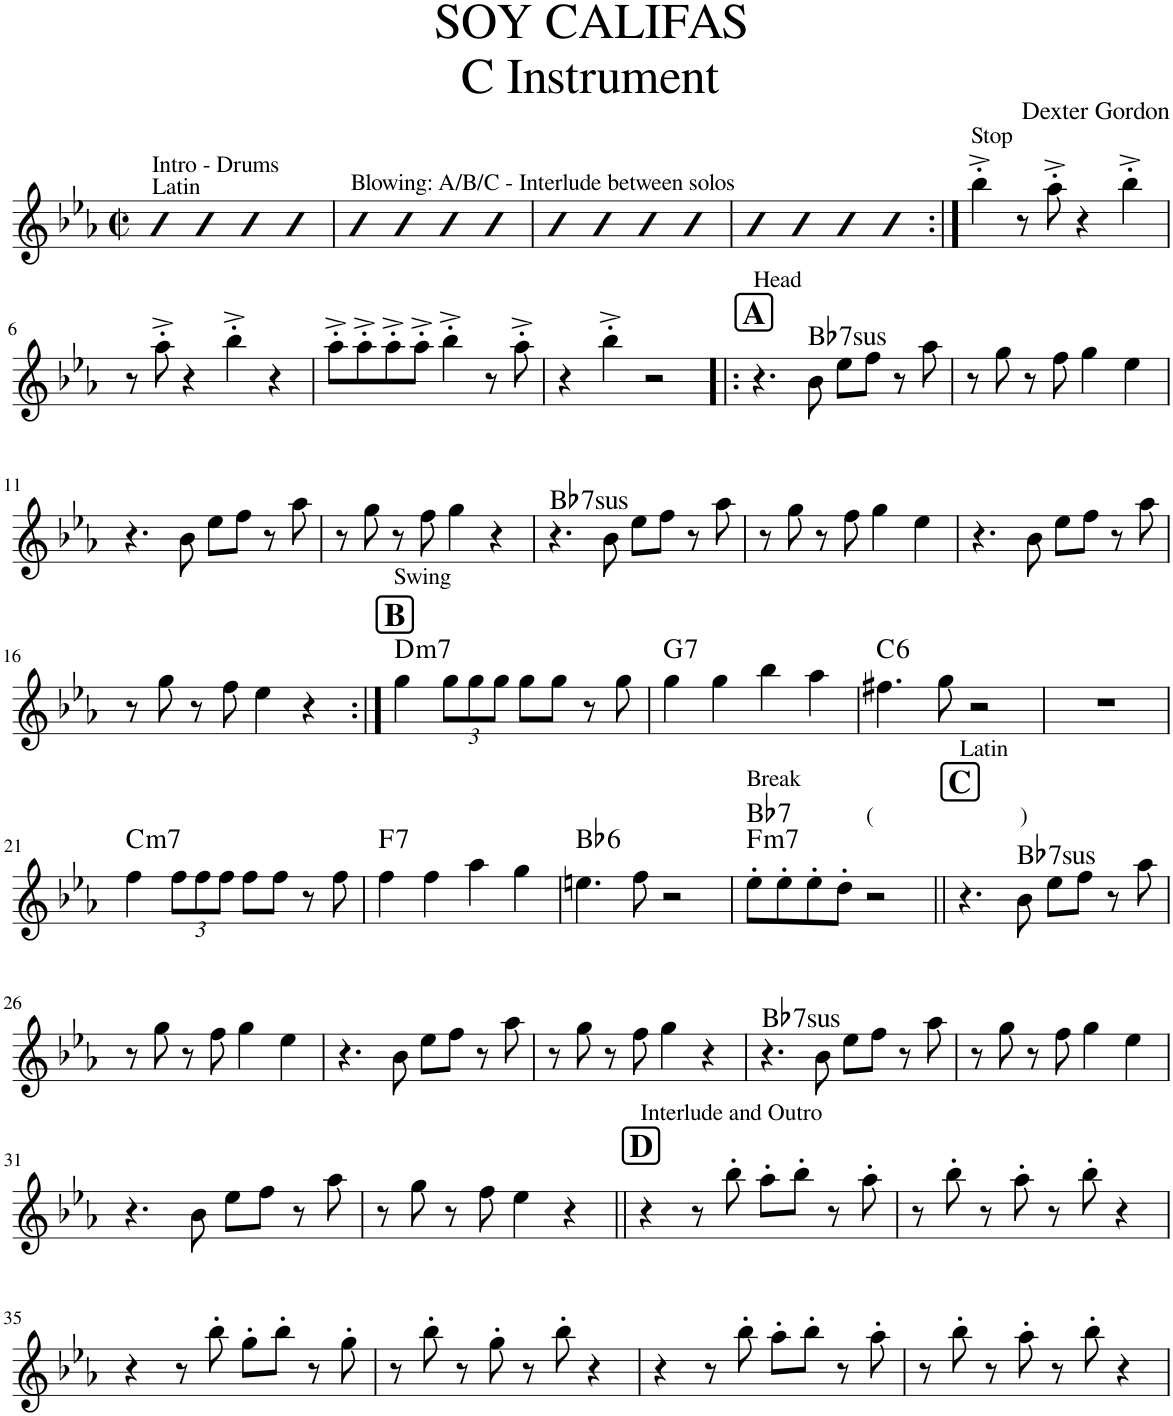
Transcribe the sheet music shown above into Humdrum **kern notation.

**kern	**harte
*part1	*part1
*staff1	*
*I"Piano	*
*I'Pno	*
*clefG2	*
*k[b-e-a-]	*
*M4/4	*
*met(c|)	*
=1	=1
!LO:TX:a:t=Latin	!
!LO:TX:a:t=Intro - Drums	!
4b-	.
4b-	.
4b-	.
4b-	.
=2	=2
!LO:TX:a:t=Blowing&colon; A/B/C - Interlude between solos	!
4b-	.
4b-	.
4b-	.
4b-	.
=3	=3
4b-	.
4b-	.
4b-	.
4b-	.
=4	=4
4b-	.
4b-	.
4b-	.
4b-	.
=5:|!	=5:|!
!LO:TX:a:t=Stop	!
4bb-'^\	.
8r	.
8aa-'^\	.
4r	.
4bb-'^\	.
!!LO:LB:g=z
=6	=6
8r	.
8aa-'^\	.
4r	.
4bb-'^\	.
4r	.
=7	=7
8aa-'^\L	.
8aa-'^\	.
8aa-'^\	.
8aa-'^\J	.
4bb-'^\	.
8r	.
8aa-'^\	.
=8	=8
4r	.
4bb-'^\	.
2r	.
=9!|:	=9!|:
!LO:TX:a:B:t=A	!
!LO:TX:a:t=Head	!
4.r	.
!	!LO:H:kt=7sus
8b-\	Bb:sus4(7)
8ee-\L	.
8ff\J	.
8r	.
8aa-\	.
=10	=10
8r	.
8gg\	.
8r	.
8ff\	.
4gg\	.
4ee-\	.
!!LO:LB:g=z
=11	=11
4.r	.
8b-\	.
8ee-\L	.
8ff\J	.
8r	.
8aa-\	.
=12	=12
8r	.
8gg\	.
8r	.
8ff\	.
4gg\	.
4r	.
=13	=13
!	!LO:H:kt=7sus
4.r	Bb:sus4(7)
8b-\	.
8ee-\L	.
8ff\J	.
8r	.
8aa-\	.
=14	=14
8r	.
8gg\	.
8r	.
8ff\	.
4gg\	.
4ee-\	.
=15	=15
4.r	.
8b-\	.
8ee-\L	.
8ff\J	.
8r	.
8aa-\	.
!!LO:LB:g=z
=16	=16
8r	.
8gg\	.
8r	.
8ff\	.
4ee-\	.
4r	.
=17:|!	=17:|!
!LO:TX:a:B:t=B	!
!LO:TX:a:t=Swing	!LO:H:kt=m7
4gg\	D:min7
*Xbrackettup	*
12gg\L	.
12gg\	.
12gg\J	.
8gg\L	.
8gg\J	.
8r	.
8gg\	.
=18	=18
!	!LO:H:kt=7
4gg\	G:7
4gg\	.
4bb-\	.
4aa-\	.
=19	=19
!	!LO:H:kt=6
4.ff#X\	C:maj6
8gg\	.
2r	.
=20	=20
1r	.
!!LO:LB:g=z
=21	=21
!	!LO:H:kt=m7
4ff\	C:min7
12ff\L	.
12ff\	.
12ff\J	.
8ff\L	.
8ff\J	.
8r	.
8ff\	.
=22	=22
!	!LO:H:kt=7
4ff\	F:7
4ff\	.
4aa-\	.
4gg\	.
=23	=23
!	!LO:H:kt=6
4.een\	Bb:maj6
8ff\	.
2r	.
=24	=24
!LO:TX:a:t=Break	!LO:H:n=1:kt=m7
!	!LO:H:n=2:kt=7
8ee-'\L	F:min7 Bb:7
8ee-'\	.
8ee-'\	.
8dd'\J	.
!LO:TX:a:t=(                         )	!
2r	.
=25||	=25||
!LO:TX:a:B:t=C	!
!LO:TX:a:t=Latin	!
4.r	.
!	!LO:H:kt=7sus
8b-\	Bb:sus4(7)
8ee-\L	.
8ff\J	.
8r	.
8aa-\	.
!!LO:LB:g=z
=26	=26
8r	.
8gg\	.
8r	.
8ff\	.
4gg\	.
4ee-\	.
=27	=27
4.r	.
8b-\	.
8ee-\L	.
8ff\J	.
8r	.
8aa-\	.
=28	=28
8r	.
8gg\	.
8r	.
8ff\	.
4gg\	.
4r	.
=29	=29
!	!LO:H:kt=7sus
4.r	Bb:sus4(7)
8b-\	.
8ee-\L	.
8ff\J	.
8r	.
8aa-\	.
=30	=30
8r	.
8gg\	.
8r	.
8ff\	.
4gg\	.
4ee-\	.
!!LO:LB:g=z
=31	=31
4.r	.
8b-\	.
8ee-\L	.
8ff\J	.
8r	.
8aa-\	.
=32	=32
8r	.
8gg\	.
8r	.
8ff\	.
4ee-\	.
4r	.
=33||	=33||
!LO:TX:a:B:t=D	!
!LO:TX:a:t=Interlude and Outro	!
4r	.
8r	.
8bb-'\	.
8aa-'\L	.
8bb-'\J	.
8r	.
8aa-'\	.
=34	=34
8r	.
8bb-'\	.
8r	.
8aa-'\	.
8r	.
8bb-'\	.
4r	.
!!LO:LB:g=z
=35	=35
4r	.
8r	.
8bb-'\	.
8gg'\L	.
8bb-'\J	.
8r	.
8gg'\	.
=36	=36
8r	.
8bb-'\	.
8r	.
8gg'\	.
8r	.
8bb-'\	.
4r	.
=37	=37
4r	.
8r	.
8bb-'\	.
8aa-'\L	.
8bb-'\J	.
8r	.
8aa-'\	.
=38	=38
8r	.
8bb-'\	.
8r	.
8aa-'\	.
8r	.
8bb-'\	.
4r	.
=	=
*-	*-
